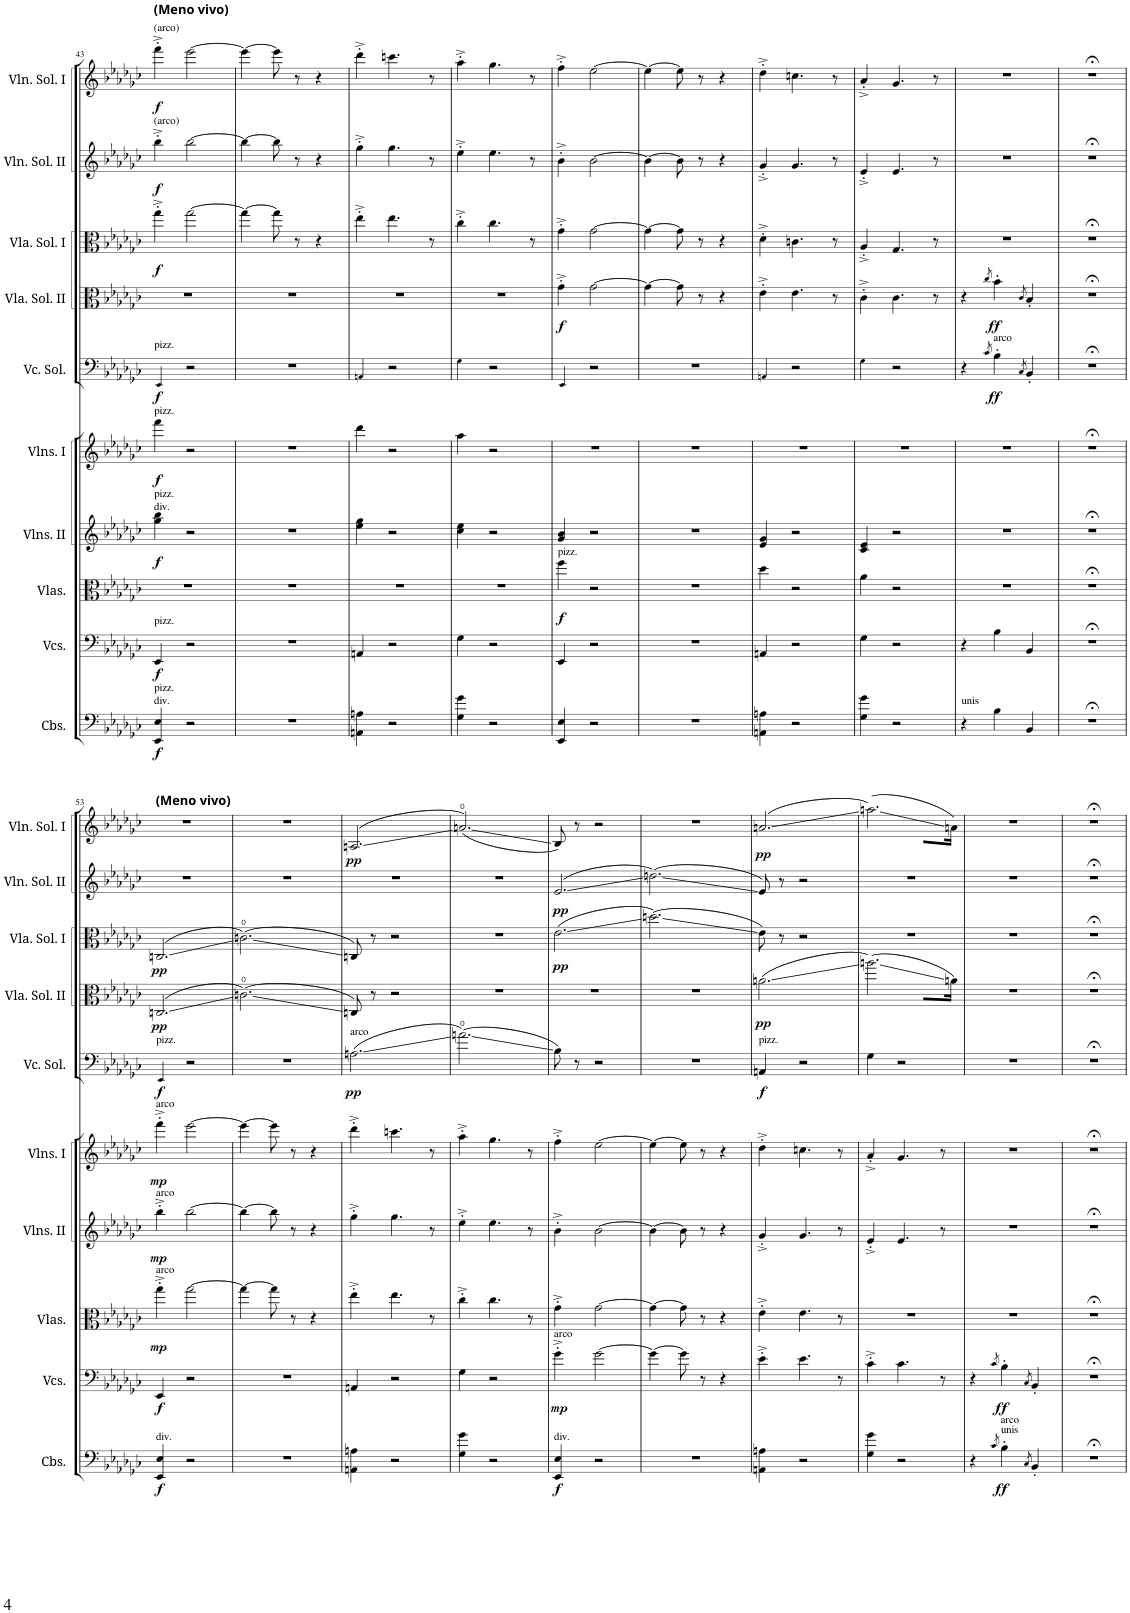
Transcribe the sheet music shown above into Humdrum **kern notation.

**kern	**dynam	**kern	**dynam	**kern	**dynam	**kern	**dynam	**kern	**dynam	**kern	**dynam	**kern	**dynam	**kern	**dynam	**kern	**dynam	**kern	**dynam
*part10	*part10	*part9	*part9	*part8	*part8	*part7	*part7	*part6	*part6	*part5	*part5	*part4	*part4	*part3	*part3	*part2	*part2	*part1	*part1
*staff10	*staff10	*staff9	*staff9	*staff8	*staff8	*staff7	*staff7	*staff6	*staff6	*staff5	*staff5	*staff4	*staff4	*staff3	*staff3	*staff2	*staff2	*staff1	*staff1
*I"Contrabasses	*	*I"Violoncellos	*	*I"Violas	*	*I"Violins II	*	*I"Violins I	*	*I"Violoncello Solo	*	*I"Viola Solo II	*	*I"Viola Solo I	*	*I"Violin Solo II	*	*I"Violin Solo I	*
*I'Cbs.	*	*I'Vcs.	*	*I'Vlas.	*	*I'Vlns. II	*	*I'Vlns. I	*	*I'Vc. Sol.	*	*I'Vla. Sol. II	*	*I'Vla. Sol. I	*	*I'Vln. Sol. II	*	*I'Vln. Sol. I	*
!!LO:PB:g=z
*clefF4	*	*clefF4	*	*clefC3	*	*clefG2	*	*clefG2	*	*clefF4	*	*clefC3	*	*clefC3	*	*clefG2	*	*clefG2	*
*Trd7c12	*	*	*	*	*	*	*	*	*	*	*	*	*	*	*	*	*	*	*
*k[b-e-a-d-g-c-]	*	*k[b-e-a-d-g-c-]	*	*k[b-e-a-d-g-c-]	*	*k[b-e-a-d-g-c-]	*	*k[b-e-a-d-g-c-]	*	*k[b-e-a-d-g-c-]	*	*k[b-e-a-d-g-c-]	*	*k[b-e-a-d-g-c-]	*	*k[b-e-a-d-g-c-]	*	*k[b-e-a-d-g-c-]	*
*M3/4	*	*M3/4	*	*M3/4	*	*M3/4	*	*M3/4	*	*M3/4	*	*M3/4	*	*M3/4	*	*M3/4	*	*M3/4	*
=43	=43	=43	=43	=43	=43	=43	=43	=43	=43	=43	=43	=43	=43	=43	=43	=43	=43	=43	=43
!	!	!	!	!	!	!	!	!	!	!	!	!	!	!	!	!	!	!LO:TX:a:B:t=(Meno vivo)	!
!	!	!	!	!	!	!	!	!	!	!	!	!	!	!	!	!	!	!LO:TX:a:t=(arco)	!
!	!	!	!	!	!	!	!	!	!	!	!	!	!	!	!	!LO:TX:a:t=(arco)	!	!	!
!	!	!	!	!	!	!	!	!	!	!LO:TX:a:t=pizz.	!	!	!	!	!	!	!	!	!
!	!	!	!	!	!	!	!	!LO:TX:a:t=pizz.	!	!	!	!	!	!	!	!	!	!	!
!	!	!	!	!	!	!LO:TX:a:t=div.	!	!	!	!	!	!	!	!	!	!	!	!	!
!	!	!	!	!	!	!LO:TX:a:t=pizz.	!	!	!	!	!	!	!	!	!	!	!	!	!
!	!	!LO:TX:a:t=pizz.	!	!	!	!	!	!	!	!	!	!	!	!	!	!	!	!	!
!LO:TX:a:t=div.	!	!	!	!	!	!	!	!	!	!	!	!	!	!	!	!	!	!	!
!LO:TX:a:t=pizz.	!	!	!	!	!	!	!	!	!	!	!	!	!	!	!	!	!	!	!
!	!LO:DY:b	!	!LO:DY:b	!	!	!	!LO:DY:b	!	!LO:DY:b	!	!LO:DY:b	!	!	!	!LO:DY:b	!	!LO:DY:b	!	!LO:DY:b
4EE-/ 4E-/	f	4EE-/	f	2.r	.	4gg-\ 4bb-\	f	4fff\	f	4EE-/	f	2.r	.	4gg-'^\	f	4bb-'^\	f	4fff'^\	f
2r	.	2r	.	.	.	2r	.	2r	.	2r	.	.	.	[2gg-\	.	[2bb-\	.	[2eee-\	.
=44	=44	=44	=44	=44	=44	=44	=44	=44	=44	=44	=44	=44	=44	=44	=44	=44	=44	=44	=44
2.r	.	2.r	.	2.r	.	2.r	.	2.r	.	2.r	.	2.r	.	4gg-\_	.	4bb-\_	.	4eee-\_	.
.	.	.	.	.	.	.	.	.	.	.	.	.	.	8gg-\]	.	8bb-\]	.	8eee-\]	.
.	.	.	.	.	.	.	.	.	.	.	.	.	.	8r	.	8r	.	8r	.
.	.	.	.	.	.	.	.	.	.	.	.	.	.	4r	.	4r	.	4r	.
=45	=45	=45	=45	=45	=45	=45	=45	=45	=45	=45	=45	=45	=45	=45	=45	=45	=45	=45	=45
4AAn\ 4An\	.	4AAn/	.	2.r	.	4ee-\ 4gg-\	.	4ddd-\	.	4AAn/	.	2.r	.	4ee-'^\	.	4gg-'^\	.	4ddd-'^\	.
2r	.	2r	.	.	.	2r	.	2r	.	2r	.	.	.	4.ee-\	.	4.gg-\	.	4.cccn\	.
.	.	.	.	.	.	.	.	.	.	.	.	.	.	8r	.	8r	.	8r	.
=46	=46	=46	=46	=46	=46	=46	=46	=46	=46	=46	=46	=46	=46	=46	=46	=46	=46	=46	=46
4G-\ 4g-\	.	4G-\	.	2.r	.	4cc-\ 4ee-\	.	4aa-\	.	4G-\	.	2.r	.	4cc-'^\	.	4ee-'^\	.	4aa-'^\	.
2r	.	2r	.	.	.	2r	.	2r	.	2r	.	.	.	4.cc-\	.	4.ee-\	.	4.gg-\	.
.	.	.	.	.	.	.	.	.	.	.	.	.	.	8r	.	8r	.	8r	.
=47	=47	=47	=47	=47	=47	=47	=47	=47	=47	=47	=47	=47	=47	=47	=47	=47	=47	=47	=47
!	!	!	!	!LO:TX:a:t=pizz.	!	!	!	!	!	!	!	!	!	!	!	!	!	!	!
!	!	!	!	!	!LO:DY:b	!	!	!	!	!	!	!	!LO:DY:b	!	!	!	!	!	!
4EE-/ 4E-/	.	4EE-/	.	4ff\	f	4g-/ 4b-/	.	2.r	.	4EE-/	.	4g-'^\	f	4g-'^\	.	4b-'^\	.	4ff'^\	.
2r	.	2r	.	2r	.	2r	.	.	.	2r	.	[2g-\	.	[2g-\	.	[2b-\	.	[2ee-\	.
=48	=48	=48	=48	=48	=48	=48	=48	=48	=48	=48	=48	=48	=48	=48	=48	=48	=48	=48	=48
2.r	.	2.r	.	2.r	.	2.r	.	2.r	.	2.r	.	4g-\_	.	4g-\_	.	4b-\_	.	4ee-\_	.
.	.	.	.	.	.	.	.	.	.	.	.	8g-\]	.	8g-\]	.	8b-\]	.	8ee-\]	.
.	.	.	.	.	.	.	.	.	.	.	.	8r	.	8r	.	8r	.	8r	.
.	.	.	.	.	.	.	.	.	.	.	.	4r	.	4r	.	4r	.	4r	.
=49	=49	=49	=49	=49	=49	=49	=49	=49	=49	=49	=49	=49	=49	=49	=49	=49	=49	=49	=49
4AAn\ 4An\	.	4AAn/	.	4dd-\	.	4e-/ 4g-/	.	2.r	.	4AAn/	.	4e-'^\	.	4d-'^\	.	4g-'^/	.	4dd-'^\	.
2r	.	2r	.	2r	.	2r	.	.	.	2r	.	4.e-\	.	4.cn\	.	4.g-/	.	4.ccn\	.
.	.	.	.	.	.	.	.	.	.	.	.	8r	.	8r	.	8r	.	8r	.
=50	=50	=50	=50	=50	=50	=50	=50	=50	=50	=50	=50	=50	=50	=50	=50	=50	=50	=50	=50
4G-\ 4g-\	.	4G-\	.	4a-\	.	4c-/ 4e-/	.	2.r	.	4G-\	.	4c-'^\	.	4A-'^/	.	4e-'^/	.	4a-'^/	.
2r	.	2r	.	2r	.	2r	.	.	.	2r	.	4.c-\	.	4.G-/	.	4.e-/	.	4.g-/	.
.	.	.	.	.	.	.	.	.	.	.	.	8r	.	8r	.	8r	.	8r	.
=51	=51	=51	=51	=51	=51	=51	=51	=51	=51	=51	=51	=51	=51	=51	=51	=51	=51	=51	=51
!LO:TX:a:t=unis	!	!	!	!	!	!	!	!	!	!	!	!	!	!	!	!	!	!	!
4r	.	4r	.	2.r	.	2.r	.	2.r	.	4r	.	4r	.	2.r	.	2.r	.	2.r	.
.	.	.	.	.	.	.	.	.	.	8qc-/	.	8qcc-/	.	.	.	.	.	.	.
!	!	!	!	!	!	!	!	!	!	!LO:TX:a:t=arco	!	!	!	!	!	!	!	!	!
!	!	!	!	!	!	!	!	!	!	!	!LO:DY:b	!	!LO:DY:b	!	!	!	!	!	!
4B-\	.	4B-\	.	.	.	.	.	.	.	4B-'\	ff	4b-'\	ff	.	.	.	.	.	.
.	.	.	.	.	.	.	.	.	.	8qC-/	.	8qc-/	.	.	.	.	.	.	.
4BB-/	.	4BB-/	.	.	.	.	.	.	.	4BB-'/	.	4B-'/	.	.	.	.	.	.	.
=52	=52	=52	=52	=52	=52	=52	=52	=52	=52	=52	=52	=52	=52	=52	=52	=52	=52	=52	=52
2.r;<	.	2.r;<	.	2.r;<	.	2.r;<	.	2.r;<	.	2.r;<	.	2.r;<	.	2.r;<	.	2.r;<	.	2.r;<	.
!!LO:LB:g=z
=53	=53	=53	=53	=53	=53	=53	=53	=53	=53	=53	=53	=53	=53	=53	=53	=53	=53	=53	=53
!	!	!	!	!	!	!	!	!	!	!	!	!	!	!	!	!	!	!LO:TX:a:B:t=(Meno vivo)	!
!	!	!	!	!	!	!	!	!	!	!LO:TX:a:t=pizz.	!	!	!	!	!	!	!	!	!
!	!	!	!	!	!	!	!	!LO:TX:a:t=arco	!	!	!	!	!	!	!	!	!	!	!
!	!	!	!	!	!	!LO:TX:a:t=arco	!	!	!	!	!	!	!	!	!	!	!	!	!
!	!	!	!	!LO:TX:a:t=arco	!	!	!	!	!	!	!	!	!	!	!	!	!	!	!
!LO:TX:a:t=div.	!	!	!	!	!	!	!	!	!	!	!	!	!	!	!	!	!	!	!
!	!LO:DY:b	!	!LO:DY:b	!	!LO:DY:b	!	!LO:DY:b	!	!LO:DY:b	!	!LO:DY:b	!	!LO:DY:b	!	!LO:DY:b	!	!	!	!
4EE-/ 4E-/	f	4EE-/	f	4gg-'^\	mp	4bb-'^\	mp	4fff'^\	mp	4EE-/	f	(>2.Cn/	pp	(>2.Cn/	pp	2.r	.	2.r	.
2r	.	2r	.	[2gg-\	.	[2bb-\	.	[2eee-\	.	2r	.	.	.	.	.	.	.	.	.
=54	=54	=54	=54	=54	=54	=54	=54	=54	=54	=54	=54	=54	=54	=54	=54	=54	=54	=54	=54
2.r	.	2.r	.	4gg-\_	.	4bb-\_	.	4eee-\_	.	2.r	.	(2.cn\)	.	(2.cn\)	.	2.r	.	2.r	.
.	.	.	.	8gg-\]	.	8bb-\]	.	8eee-\]	.	.	.	.	.	.	.	.	.	.	.
.	.	.	.	8r	.	8r	.	8r	.	.	.	.	.	.	.	.	.	.	.
.	.	.	.	4r	.	4r	.	4r	.	.	.	.	.	.	.	.	.	.	.
=55	=55	=55	=55	=55	=55	=55	=55	=55	=55	=55	=55	=55	=55	=55	=55	=55	=55	=55	=55
!	!	!	!	!	!	!	!	!	!	!LO:TX:a:t=arco	!	!	!	!	!	!	!	!	!
!	!	!	!	!	!	!	!	!	!	!	!LO:DY:b	!	!	!	!	!	!	!	!LO:DY:b
4AAn\ 4An\	.	4AAn/	.	4ee-'^\	.	4gg-'^\	.	4ddd-'^\	.	(>2.An\	pp	8Cn/)	.	8Cn/)	.	2.r	.	(>2.An/	pp
.	.	.	.	.	.	.	.	.	.	.	.	8r	.	8r	.	.	.	.	.
2r	.	2r	.	4.ee-\	.	4.gg-\	.	4.cccn\	.	.	.	2r	.	2r	.	.	.	.	.
.	.	.	.	8r	.	8r	.	8r	.	.	.	.	.	.	.	.	.	.	.
=56	=56	=56	=56	=56	=56	=56	=56	=56	=56	=56	=56	=56	=56	=56	=56	=56	=56	=56	=56
4G-\ 4g-\	.	4G-\	.	4cc-'^\	.	4ee-'^\	.	4aa-'^\	.	(2.an\)	.	2.r	.	2.r	.	2.r	.	(2.an/)	.
2r	.	2r	.	4.cc-\	.	4.ee-\	.	4.gg-\	.	.	.	.	.	.	.	.	.	.	.
.	.	.	.	8r	.	8r	.	8r	.	.	.	.	.	.	.	.	.	.	.
=57	=57	=57	=57	=57	=57	=57	=57	=57	=57	=57	=57	=57	=57	=57	=57	=57	=57	=57	=57
!	!	!LO:TX:a:t=arco	!	!	!	!	!	!	!	!	!	!	!	!	!	!	!	!	!
!LO:TX:a:t=div.	!	!	!	!	!	!	!	!	!	!	!	!	!	!	!	!	!	!	!
!	!LO:DY:b	!	!LO:DY:b	!	!	!	!	!	!	!	!	!	!	!	!LO:DY:b	!	!LO:DY:b	!	!
4EE-/ 4E-/	f	4g-'^\	mp	4g-'^\	.	4b-'^\	.	4ff'^\	.	8B-\)	.	2.r	.	(>2.e-\	pp	(>2.e-/	pp	8B-/)	.
.	.	.	.	.	.	.	.	.	.	8r	.	.	.	.	.	.	.	8r	.
2r	.	[2g-\	.	[2g-\	.	[2b-\	.	[2ee-\	.	2r	.	.	.	.	.	.	.	2r	.
=58	=58	=58	=58	=58	=58	=58	=58	=58	=58	=58	=58	=58	=58	=58	=58	=58	=58	=58	=58
2.r	.	4g-\_	.	4g-\_	.	4b-\_	.	4ee-\_	.	2.r	.	2.r	.	(2.ddn\)	.	(2.ddn\)	.	2.r	.
.	.	8g-\]	.	8g-\]	.	8b-\]	.	8ee-\]	.	.	.	.	.	.	.	.	.	.	.
.	.	8r	.	8r	.	8r	.	8r	.	.	.	.	.	.	.	.	.	.	.
.	.	4r	.	4r	.	4r	.	4r	.	.	.	.	.	.	.	.	.	.	.
=59	=59	=59	=59	=59	=59	=59	=59	=59	=59	=59	=59	=59	=59	=59	=59	=59	=59	=59	=59
!	!	!	!	!	!	!	!	!	!	!LO:TX:a:t=pizz.	!	!	!	!	!	!	!	!	!
!	!	!	!	!	!	!	!	!	!	!	!LO:DY:b	!	!LO:DY:b	!	!	!	!	!	!LO:DY:b
4AAn\ 4An\	.	4e-'^\	.	4e-'^\	.	4g-'^/	.	4dd-'^\	.	4AAn/	f	(>2.an\	pp	8e-\)	.	8e-/)	.	(>2.an/	pp
.	.	.	.	.	.	.	.	.	.	.	.	.	.	8r	.	8r	.	.	.
2r	.	4.e-\	.	4.e-\	.	4.g-/	.	4.ccn\	.	2r	.	.	.	2r	.	2r	.	.	.
.	.	8r	.	8r	.	8r	.	8r	.	.	.	.	.	.	.	.	.	.	.
=60	=60	=60	=60	=60	=60	=60	=60	=60	=60	=60	=60	=60	=60	=60	=60	=60	=60	=60	=60
4G-\ 4g-\	.	4c-'^\	.	2.r	.	4e-'^/	.	4a-'^/	.	4G-\	.	([3.aan\)	.	2.r	.	2.r	.	([3.aan\)	.
2r	.	4.c-\	.	.	.	4.e-/	.	4.g-/	.	2r	.	.	.	.	.	.	.	.	.
.	.	.	.	.	.	.	.	.	.	.	.	8.aaL]	.	.	.	.	.	8.aaL]	.
.	.	8r	.	.	.	8r	.	8r	.	.	.	.	.	.	.	.	.	.	.
.	.	.	.	.	.	.	.	.	.	.	.	16an\Jk)	.	.	.	.	.	16an\Jk)	.
=61	=61	=61	=61	=61	=61	=61	=61	=61	=61	=61	=61	=61	=61	=61	=61	=61	=61	=61	=61
4r	.	4r	.	2.r	.	2.r	.	2.r	.	2.r	.	2.r	.	2.r	.	2.r	.	2.r	.
8qc-/	.	8qc-/	.	.	.	.	.	.	.	.	.	.	.	.	.	.	.	.	.
!LO:TX:a:t=unis	!	!	!	!	!	!	!	!	!	!	!	!	!	!	!	!	!	!	!
!LO:TX:a:t=arco	!	!	!	!	!	!	!	!	!	!	!	!	!	!	!	!	!	!	!
!	!LO:DY:b	!	!LO:DY:b	!	!	!	!	!	!	!	!	!	!	!	!	!	!	!	!
4B-'\	ff	4B-'\	ff	.	.	.	.	.	.	.	.	.	.	.	.	.	.	.	.
8qC-/	.	8qC-/	.	.	.	.	.	.	.	.	.	.	.	.	.	.	.	.	.
4BB-'/	.	4BB-'/	.	.	.	.	.	.	.	.	.	.	.	.	.	.	.	.	.
=62	=62	=62	=62	=62	=62	=62	=62	=62	=62	=62	=62	=62	=62	=62	=62	=62	=62	=62	=62
2.r;<	.	2.r;<	.	2.r;<	.	2.r;<	.	2.r;<	.	2.r;<	.	2.r;<	.	2.r;<	.	2.r;<	.	2.r;<	.
=	=	=	=	=	=	=	=	=	=	=	=	=	=	=	=	=	=	=	=
*-	*-	*-	*-	*-	*-	*-	*-	*-	*-	*-	*-	*-	*-	*-	*-	*-	*-	*-	*-
